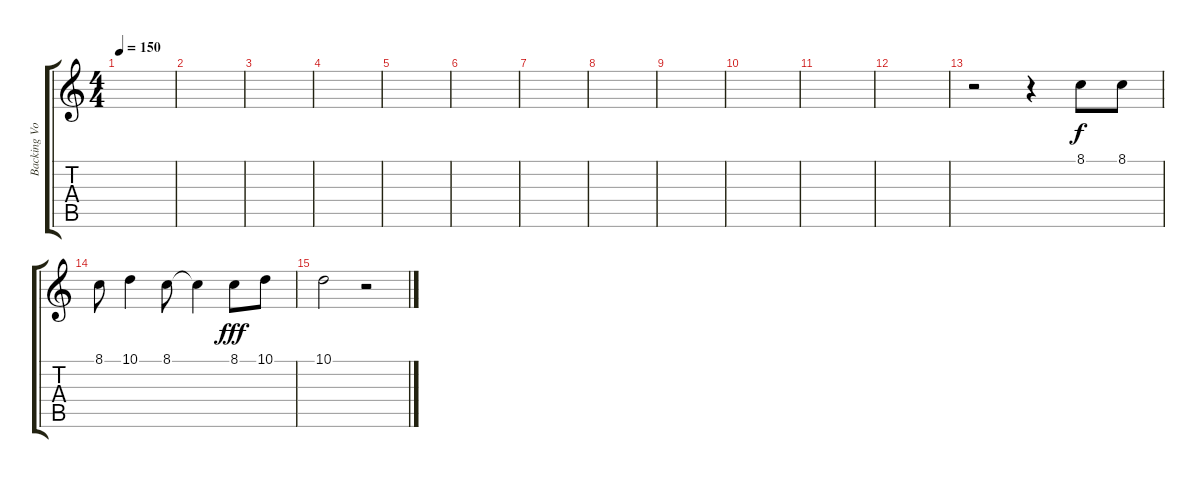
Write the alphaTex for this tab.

\track ("Backing Vocals" "Backing Vo") {instrument lead6voice}
\staff {score tabs}
\tuning (E4 B3 G3 D3 A2 E2) {hide}
\ts (4 4)
\tempo 150
\clef g2
\ks c
|
|
|
|
|
|
|
|
|
|
|
|
r.2 r.4 8.1.8 8.1.8 |
8.1.8 10.1.4 8.1.8{txt ""} 8.1{t}.4{dy f} 8.1.8{dy fff} 10.1.8 |
10.1.2 r.2
